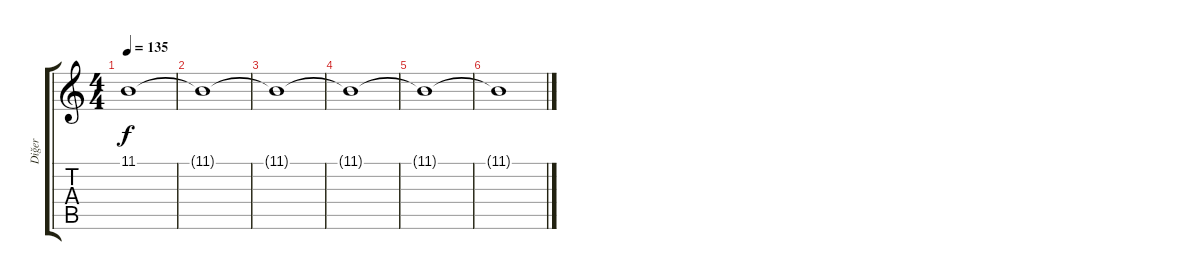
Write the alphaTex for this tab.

\track ("Diğer" "Diğer") {instrument choiraahs}
\staff {score tabs}
\tuning (C4 G3 Eb3 Bb2 F2 C2) {hide}
\ts (4 4)
\section ("" "")
\tempo 135
\clef g2
\ks c
11.1.1{dy f volume 11 instrument choiraahs} |
11.1{t}.1 |
\section ("" "")
11.1{t}.1{volume 0} |
11.1{t}.1 |
11.1{t}.1 |
11.1{t}.1
